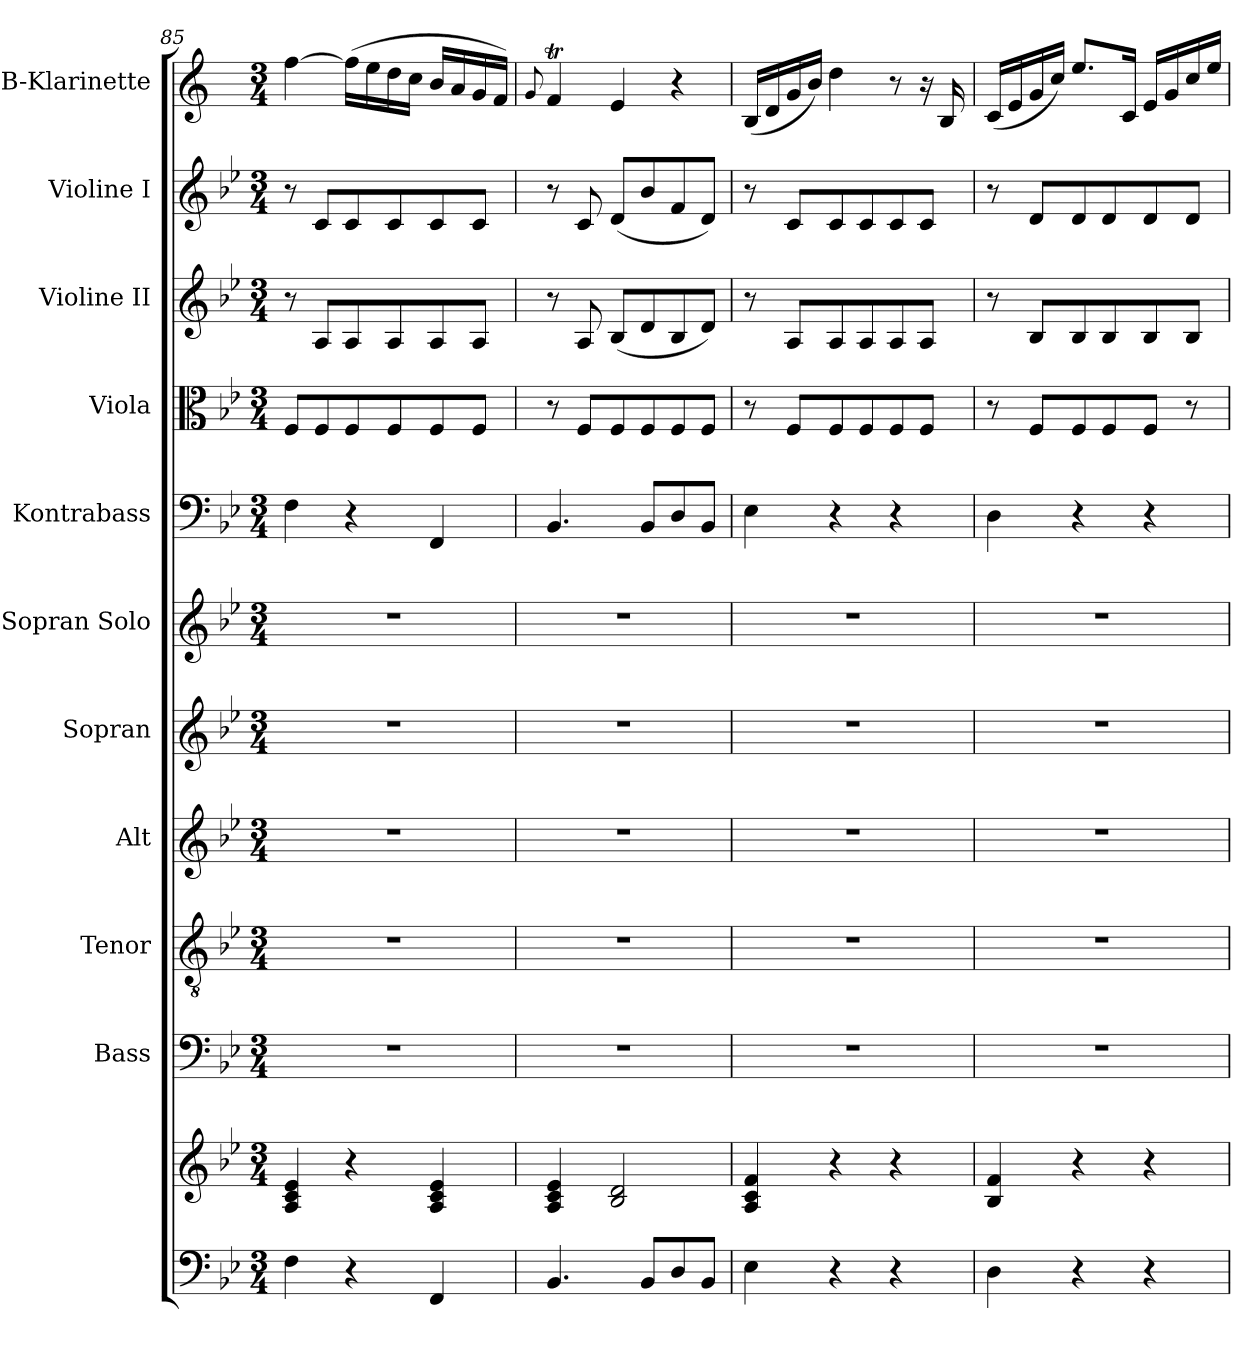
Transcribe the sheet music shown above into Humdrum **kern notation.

**kern	**kern	**kern	**kern	**kern	**kern	**kern	**kern	**kern	**kern	**kern	**kern
*part11	*part11	*part10	*part9	*part8	*part7	*part6	*part5	*part4	*part3	*part2	*part1
*staff12	*staff11	*staff10	*staff9	*staff8	*staff7	*staff6	*staff5	*staff4	*staff3	*staff2	*staff1
*	*	*I"Bass	*I"Tenor	*I"Alt	*I"Sopran	*I"Sopran Solo	*I"Kontrabass	*I"Viola	*I"Violine II	*I"Violine I	*I"B-Klarinette
*	*	*I'B.	*I'T.	*I'A.	*I'S.	*I'Solo	*I'Kb.	*I'Vla.	*I'Vl. II	*I'Vl. I	*I'B Kl.
*clefF4	*clefG2	*clefF4	*clefGv2	*clefG2	*clefG2	*clefG2	*clefF4	*clefC3	*clefG2	*clefG2	*clefG2
*	*	*	*	*	*	*	*ITrd7c12	*	*	*	*ITrd1c2
*k[b-e-]	*k[b-e-]	*k[b-e-]	*k[b-e-]	*k[b-e-]	*k[b-e-]	*k[b-e-]	*k[b-e-]	*k[b-e-]	*k[b-e-]	*k[b-e-]	*k[b-e-]
*B-:	*B-:	*B-:	*B-:	*B-:	*B-:	*B-:	*B-:	*B-:	*B-:	*B-:	*B-:
*M3/4	*M3/4	*M3/4	*M3/4	*M3/4	*M3/4	*M3/4	*M3/4	*M3/4	*M3/4	*M3/4	*M3/4
=85	=85	=85	=85	=85	=85	=85	=85	=85	=85	=85	=85
4F\	4A/ 4c/ 4e-/	2.r	2.r	2.r	2.r	2.r	4FF\	8F/L	8r	8r	[4ee-\
.	.	.	.	.	.	.	.	8F/	8A/L	8c/L	.
4r	4r	.	.	.	.	.	4r	8F/	8A/	8c/	(>16ee-\LL]
.	.	.	.	.	.	.	.	.	.	.	16dd\
.	.	.	.	.	.	.	.	8F/	8A/	8c/	16cc\
.	.	.	.	.	.	.	.	.	.	.	16b-\JJ
4FF/	4A/ 4c/ 4e-/	.	.	.	.	.	4FFF/	8F/	8A/	8c/	16a/LL
.	.	.	.	.	.	.	.	.	.	.	16g/
.	.	.	.	.	.	.	.	8F/J	8A/J	8c/J	16f/
.	.	.	.	.	.	.	.	.	.	.	16e-/JJ)
=86	=86	=86	=86	=86	=86	=86	=86	=86	=86	=86	=86
.	.	.	.	.	.	.	.	.	.	.	8qqf/
4.BB-/	4A/ 4c/ 4e-/	2.r	2.r	2.r	2.r	2.r	4.BBB-/	8r	8r	8r	4e-T/
.	.	.	.	.	.	.	.	8F/L	8A/	8c/	.
.	2B-/ 2d/	.	.	.	.	.	.	8F/	(<8B-/L	(<8d/L	4d/
8BB-/L	.	.	.	.	.	.	8BBB-/L	8F/	8d/	8b-/	.
8D/	.	.	.	.	.	.	8DD/	8F/	8B-/	8f/	4r
8BB-/J	.	.	.	.	.	.	8BBB-/J	8F/J	8d/J)	8d/J)	.
=87	=87	=87	=87	=87	=87	=87	=87	=87	=87	=87	=87
4E-\	4A/ 4c/ 4f/	2.r	2.r	2.r	2.r	2.r	4EE-\	8r	8r	8r	(<16A/LL
.	.	.	.	.	.	.	.	.	.	.	16c/
.	.	.	.	.	.	.	.	8F/L	8A/L	8c/L	16f/
.	.	.	.	.	.	.	.	.	.	.	16a/JJ)
4r	4r	.	.	.	.	.	4r	8F/	8A/	8c/	4cc\
.	.	.	.	.	.	.	.	8F/	8A/	8c/	.
4r	4r	.	.	.	.	.	4r	8F/	8A/	8c/	8r
.	.	.	.	.	.	.	.	8F/J	8A/J	8c/J	16r
.	.	.	.	.	.	.	.	.	.	.	16A/
!!LO:PB:g=z
=88	=88	=88	=88	=88	=88	=88	=88	=88	=88	=88	=88
4D\	4B-/ 4f/	2.r	2.r	2.r	2.r	2.r	4DD\	8r	8r	8r	(<16B-/LL
.	.	.	.	.	.	.	.	.	.	.	16d/
.	.	.	.	.	.	.	.	8F/L	8B-/L	8d/L	16f/
.	.	.	.	.	.	.	.	.	.	.	16b-/JJ)
4r	4r	.	.	.	.	.	4r	8F/	8B-/	8d/	8.dd/L
.	.	.	.	.	.	.	.	8F/	8B-/	8d/	.
.	.	.	.	.	.	.	.	.	.	.	16B-/Jk
4r	4r	.	.	.	.	.	4r	8F/J	8B-/	8d/	16d/LL
.	.	.	.	.	.	.	.	.	.	.	16f/
.	.	.	.	.	.	.	.	8r	8B-/J	8d/J	16b-/
.	.	.	.	.	.	.	.	.	.	.	16dd/JJ
=	=	=	=	=	=	=	=	=	=	=	=
*-	*-	*-	*-	*-	*-	*-	*-	*-	*-	*-	*-
